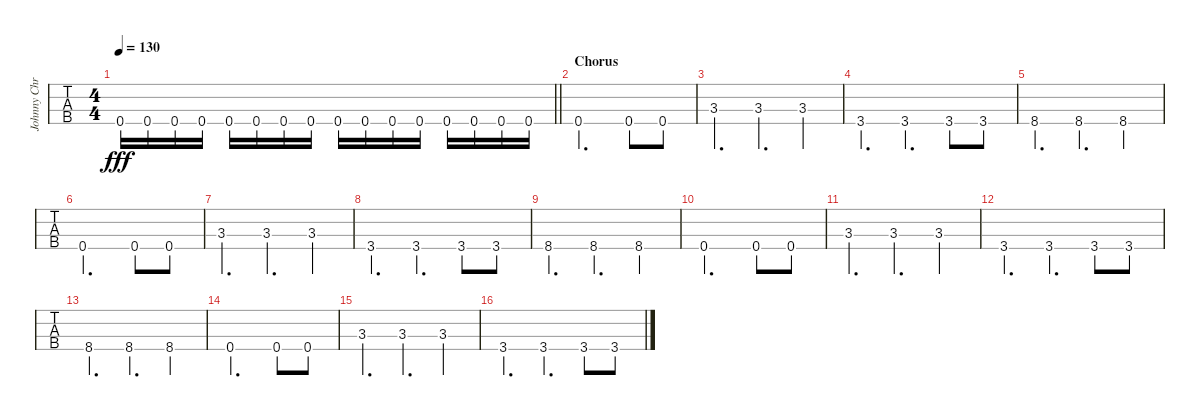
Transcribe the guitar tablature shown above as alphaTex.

\track ("Johnny Christ" "Johnny Chr") {instrument electricbasspick}
\staff {tabs}
\tuning (G2 D2 A1 D1) {hide}
\ts (4 4)
\tempo 130
\clef f4
\barLineRight lightlight
\ks c
0.4.16{dy fff} 0.4.16 0.4.16 0.4.16 0.4.16 0.4.16 0.4.16 0.4.16 0.4.16 0.4.16 0.4.16 0.4.16 0.4.16 0.4.16 0.4.16 0.4.16 |
\section ("" "Chorus")
0.4.2{d} 0.4.8 0.4.8 |
3.3.4{d} 3.3.4{d} 3.3.4 |
3.4.4{d} 3.4.4{d} 3.4.8 3.4.8 |
8.4.4{d} 8.4.4{d} 8.4.4 |
0.4.2{d} 0.4.8 0.4.8 |
3.3.4{d} 3.3.4{d} 3.3.4 |
3.4.4{d} 3.4.4{d} 3.4.8 3.4.8 |
8.4.4{d} 8.4.4{d} 8.4.4 |
0.4.2{d} 0.4.8 0.4.8 |
3.3.4{d} 3.3.4{d} 3.3.4 |
3.4.4{d} 3.4.4{d} 3.4.8 3.4.8 |
8.4.4{d} 8.4.4{d} 8.4.4 |
0.4.2{d} 0.4.8 0.4.8 |
3.3.4{d} 3.3.4{d} 3.3.4 |
3.4.4{d} 3.4.4{d} 3.4.8 3.4.8
